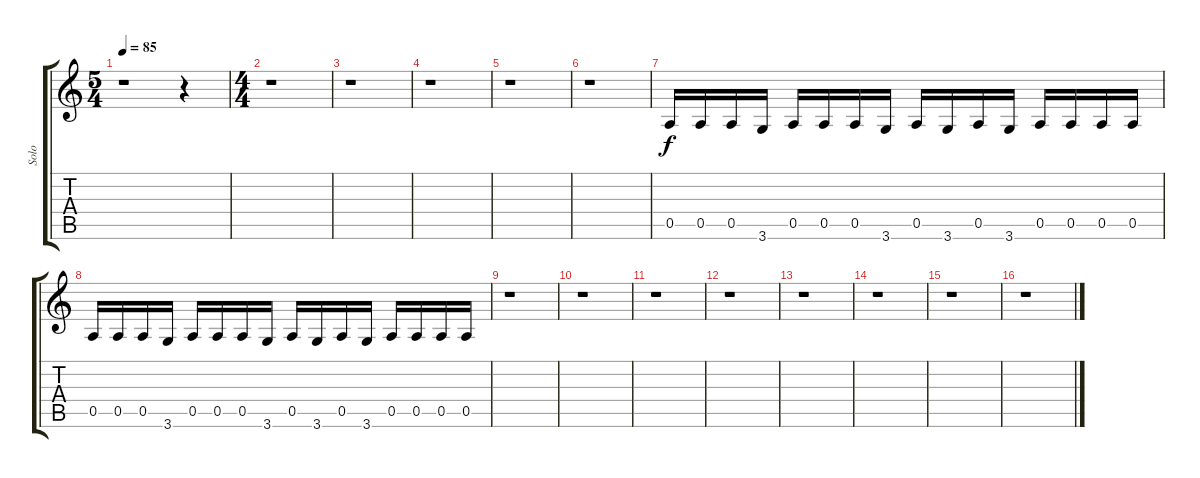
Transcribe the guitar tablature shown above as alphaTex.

\track ("Solo" "Solo") {instrument distortionguitar}
\staff {score tabs}
\tuning (E4 B3 G3 D3 A2 E2) {hide}
\ts (5 4)
\tempo 85
\clef g2
\ks c
r.1{dy f} r.4 |
\ts (4 4)
r.1 |
r.1 |
r.1 |
r.1 |
r.1 |
0.5.16 0.5.16 0.5.16 3.6.16 0.5.16 0.5.16 0.5.16 3.6.16 0.5.16 3.6.16 0.5.16 3.6.16 0.5.16 0.5.16 0.5.16 0.5.16 |
0.5.16 0.5.16 0.5.16 3.6.16 0.5.16 0.5.16 0.5.16 3.6.16 0.5.16 3.6.16 0.5.16 3.6.16 0.5.16 0.5.16 0.5.16 0.5.16 |
r.1 |
r.1 |
r.1 |
r.1 |
r.1 |
r.1 |
r.1 |
r.1
